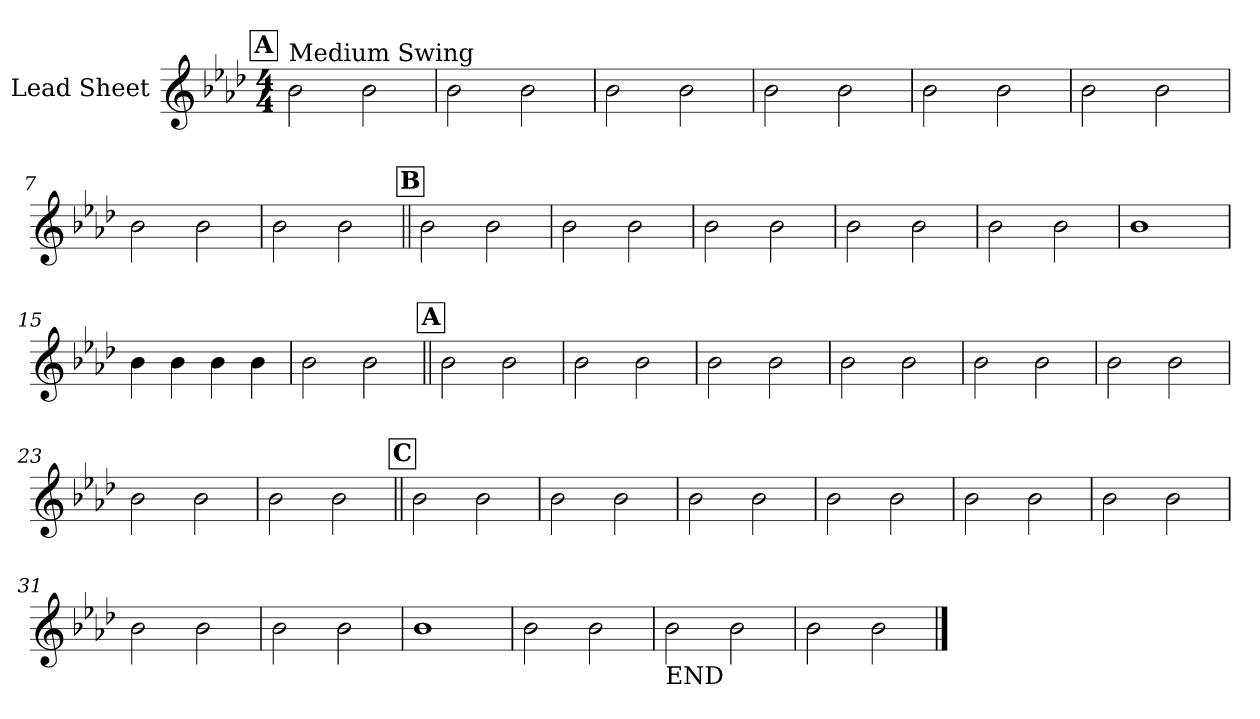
**kern
*part1
*staff1
*I"Lead Sheet
*clefG2
*k[b-e-a-d-]
*A-:
*M4/4
!!LO:REH:place=s1:a:fs=14:t=A
=1
!LO:TX:a:t=Medium Swing
2b-\
2b-\
=2
2b-\
2b-\
=3
2b-\
2b-\
=4
2b-\
2b-\
!!LO:LB:g=z
=5
2b-\
2b-\
=6
2b-\
2b-\
=7
2b-\
2b-\
=8
2b-\
2b-\
!!LO:LB:g=z
!!LO:REH:place=s1:a:fs=14:t=B
=9||
2b-\
2b-\
=10
2b-\
2b-\
=11
2b-\
2b-\
=12
2b-\
2b-\
!!LO:LB:g=z
=13
2b-\
2b-\
=14
1b-
=15
4b-\
4b-\
4b-\
4b-\
=16
2b-\
2b-\
!!LO:LB:g=z
!!LO:REH:place=s1:a:fs=14:t=A
=17||
2b-\
2b-\
=18
2b-\
2b-\
=19
2b-\
2b-\
=20
2b-\
2b-\
!!LO:LB:g=z
=21
2b-\
2b-\
=22
2b-\
2b-\
=23
2b-\
2b-\
=24
2b-\
2b-\
!!LO:LB:g=z
!!LO:REH:place=s1:a:fs=14:t=C
=25||
2b-\
2b-\
=26
2b-\
2b-\
=27
2b-\
2b-\
=28
2b-\
2b-\
!!LO:LB:g=z
=29
2b-\
2b-\
=30
2b-\
2b-\
=31
2b-\
2b-\
=32
2b-\
2b-\
!!LO:LB:g=z
=33
1b-
=34
2b-\
2b-\
=35
!LO:TX:b:t=END
2b-\
2b-\
=36
2b-\
2b-\
==
*-
